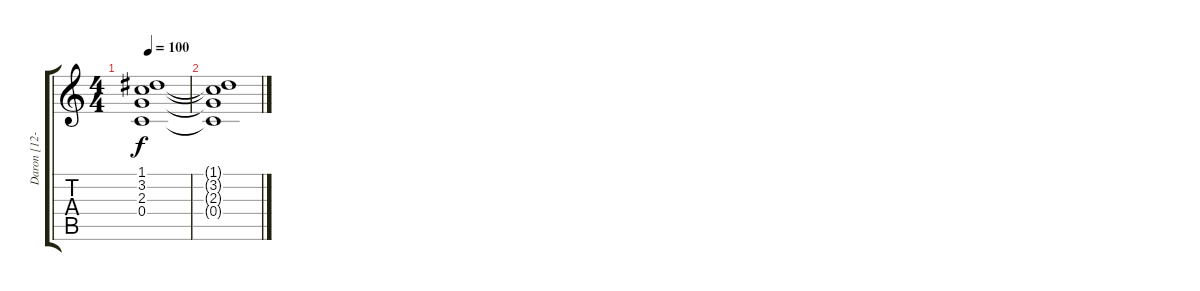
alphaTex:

\track ("Daron [12-string acoustic guitar]" "Daron [12-") {instrument acousticguitarsteel}
\staff {score tabs}
\tuning (D4 A3 F3 C3 G2 C2) {hide}
\ts (4 4)
\tempo 100
\clef g2
\ks c
(1.1{t} 3.2{t} 2.3{t} 0.4{t}).1{dy f} |
(1.1{t} 3.2{t} 2.3{t} 0.4{t}).1
